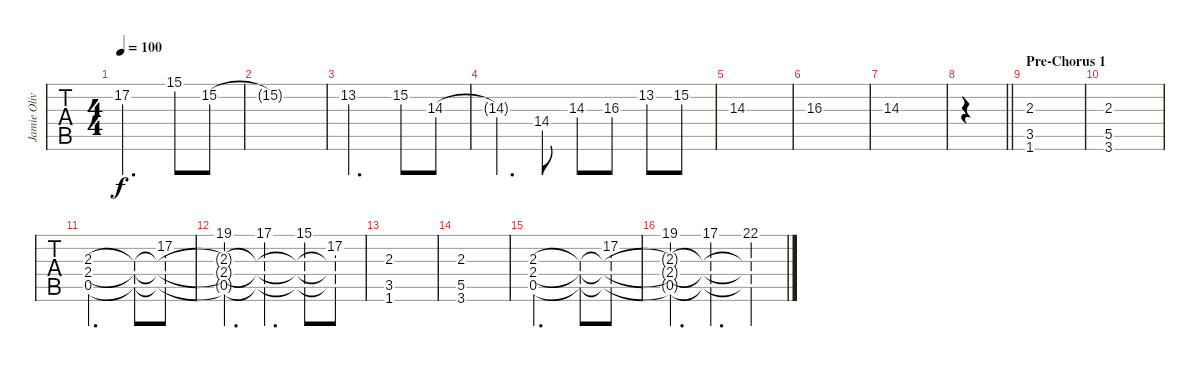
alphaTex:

\track ("Jamie Oliver | Keys" "Jamie Oliv") {instrument electricguitarclean}
\staff {tabs}
\tuning (E4 B3 G3 D3 A2 E2) {hide}
\ts (4 4)
\tempo 100
\clef g2
\ks c
17.2.2{d dy f} 15.1.8 15.2.8 |
15.2{t}.1 |
13.2.2{d} 15.2.8 14.3.8 |
14.3{t}.4{d} 14.4.8 14.3.8 16.3.8 13.2.8 15.2.8 |
14.3.1 |
16.3.1 |
14.3.1 |
\barLineRight lightlight
|
\section ("" "Pre-Chorus 1")
(2.3 3.5 1.6).1 |
(2.3 5.5 3.6).1 |
(2.3 2.4 0.5).2{d} (2.3{t} 2.4{t} 0.5{t}).8 (17.2 2.3{t} 2.4{t} 0.5{t}).8 |
(19.1 2.3{t} 2.4{t} 0.5{t}).4{d} (17.1 2.3{t} 2.4{t} 0.5{t}).4{d} (15.1 2.3{t} 2.4{t} 0.5{t}).8 (17.2 2.3{t} 2.4{t} 0.5{t}).8 |
(2.3 3.5 1.6).1 |
(2.3 5.5 3.6).1 |
(2.3 2.4 0.5).2{d} (2.3{t} 2.4{t} 0.5{t}).8 (17.2 2.3{t} 2.4{t} 0.5{t}).8 |
(19.1 2.3{t} 2.4{t} 0.5{t}).4{d} (17.1 2.3{t} 2.4{t} 0.5{t}).4{d} (22.1 2.3{t} 2.4{t} 0.5{t}).4
